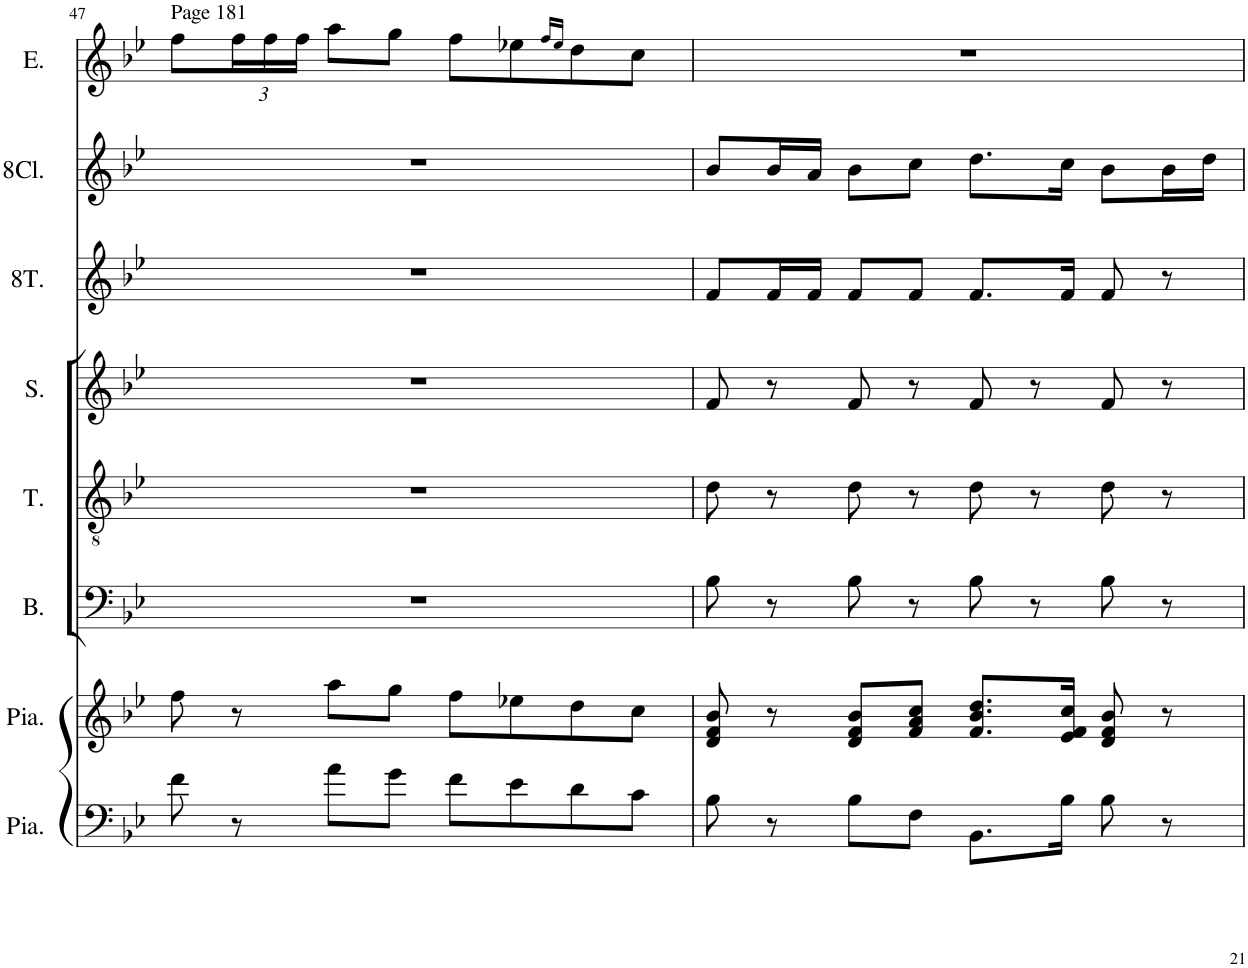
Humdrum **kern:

**kern	**kern	**kern	**kern	**kern	**kern	**kern	**kern
*part8	*part7	*part6	*part5	*part4	*part3	*part2	*part1
*staff8	*staff7	*staff6	*staff5	*staff4	*staff3	*staff2	*staff1
*I"Piano	*I"Piano	*I"Basses	*I"Ténors	*I"Sopranis	*I"8JF tambours	*I"8JF trompettes	*I"Emma
*I'Pia.	*I'Pia.	*I'B.	*I'T.	*I'S.	*I'8T.	*	*I'E.
!!LO:PB:g=z
*clefF4	*clefG2	*clefF4	*clefGv2	*clefG2	*clefG2	*clefG2	*clefG2
*	*Trd1c2	*	*	*	*	*Trd1c2	*Trd1c2
*k[b-e-]	*k[b-e-]	*k[b-e-]	*k[b-e-]	*k[b-e-]	*k[b-e-]	*k[b-e-]	*k[b-e-]
*M4/4	*M4/4	*M4/4	*M4/4	*M4/4	*M4/4	*M4/4	*M4/4
*met(c)	*met(c)	*met(c)	*met(c)	*met(c)	*met(c)	*met(c)	*met(c)
=47	=47	=47	=47	=47	=47	=47	=47
!	!	!	!	!	!	!	!LO:TX:a:t=Page 181
8f\	8ff\	1r	1r	1r	1r	1r	8ff\L
*	*	*	*	*	*	*	*Xbrackettup
8r	8r	.	.	.	.	.	24ff\L
.	.	.	.	.	.	.	24ff\
.	.	.	.	.	.	.	24ff\JJ
8a\L	8aa\L	.	.	.	.	.	8aa\L
8g\J	8gg\J	.	.	.	.	.	8gg\J
8f\L	8ff\L	.	.	.	.	.	8ff\L
8e-\	8ee-X\	.	.	.	.	.	8ee-X\
.	.	.	.	.	.	.	16qff/LL
.	.	.	.	.	.	.	16qee-/JJ
8d\	8dd\	.	.	.	.	.	8dd\
8c\J	8cc\J	.	.	.	.	.	8cc\J
=48	=48	=48	=48	=48	=48	=48	=48
8B-\	8d/ 8f/ 8b-/	8B-\	8d\	8f/	8f/L	8b-/L	1r
8r	8r	8r	8r	8r	16f/L	16b-/L	.
.	.	.	.	.	16f/JJ	16a/JJ	.
8B-\L	8d/ 8f/ 8b-/L	8B-\	8d\	8f/	8f/L	8b-\L	.
8F\J	8f/ 8a/ 8cc/J	8r	8r	8r	8f/J	8cc\J	.
8.BB-\L	8.f/ 8.b-/ 8.dd/L	8B-\	8d\	8f/	8.f/L	8.dd\L	.
.	.	8r	8r	8r	.	.	.
16B-\Jk	16e-/ 16f/ 16cc/Jk	.	.	.	16f/Jk	16cc\Jk	.
8B-\	8d/ 8f/ 8b-/	8B-\	8d\	8f/	8f/	8b-\L	.
8r	8r	8r	8r	8r	8r	16b-\L	.
.	.	.	.	.	.	16dd\JJ	.
=	=	=	=	=	=	=	=
*-	*-	*-	*-	*-	*-	*-	*-
